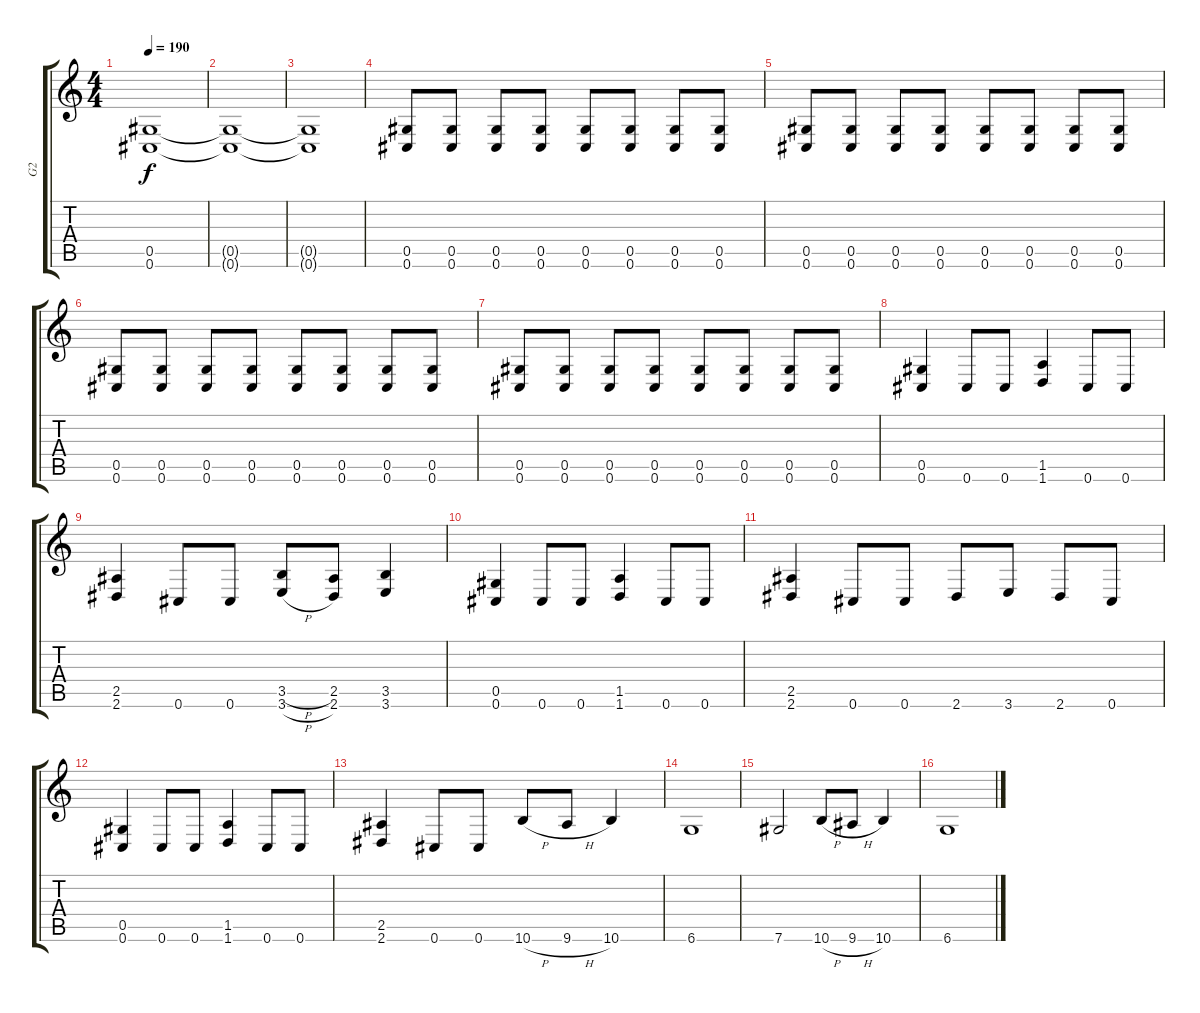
\track ("G2" "G2") {instrument distortionguitar}
\staff {score tabs}
\tuning (Eb4 Bb3 Gb3 Db3 Ab2 Db2) {hide}
\ts (4 4)
\tempo 190
\clef g2
\ks c
(0.5{t} 0.6{t}).1{dy f} |
(0.5{t} 0.6{t}).1 |
(0.5{t} 0.6{t}).1 |
(0.5 0.6).8 (0.5 0.6).8 (0.5 0.6).8 (0.5 0.6).8 (0.5 0.6).8 (0.5 0.6).8 (0.5 0.6).8 (0.5 0.6).8 |
(0.5 0.6).8 (0.5 0.6).8 (0.5 0.6).8 (0.5 0.6).8 (0.5 0.6).8 (0.5 0.6).8 (0.5 0.6).8 (0.5 0.6).8 |
(0.5 0.6).8 (0.5 0.6).8 (0.5 0.6).8 (0.5 0.6).8 (0.5 0.6).8 (0.5 0.6).8 (0.5 0.6).8 (0.5 0.6).8 |
(0.5 0.6).8 (0.5 0.6).8 (0.5 0.6).8 (0.5 0.6).8 (0.5 0.6).8 (0.5 0.6).8 (0.5 0.6).8 (0.5 0.6).8 |
(0.5 0.6).4 0.6.8 0.6.8 (1.5 1.6).4 0.6.8 0.6.8 |
(2.5 2.6).4 0.6.8 0.6.8 (3.5{h} 3.6{h}).8 (2.5 2.6).8 (3.5 3.6).4 |
(0.5 0.6).4 0.6.8 0.6.8 (1.5 1.6).4 0.6.8 0.6.8 |
(2.5 2.6).4 0.6.8 0.6.8 2.6.8 3.6.8 2.6.8 0.6.8 |
(0.5 0.6).4 0.6.8 0.6.8 (1.5 1.6).4 0.6.8 0.6.8 |
(2.5 2.6).4 0.6.8 0.6.8 10.6{h}.8 9.6{h}.8 10.6.4 |
6.6.1 |
7.6.2 10.6{h}.8 9.6{h}.8 10.6.4 |
6.6.1
